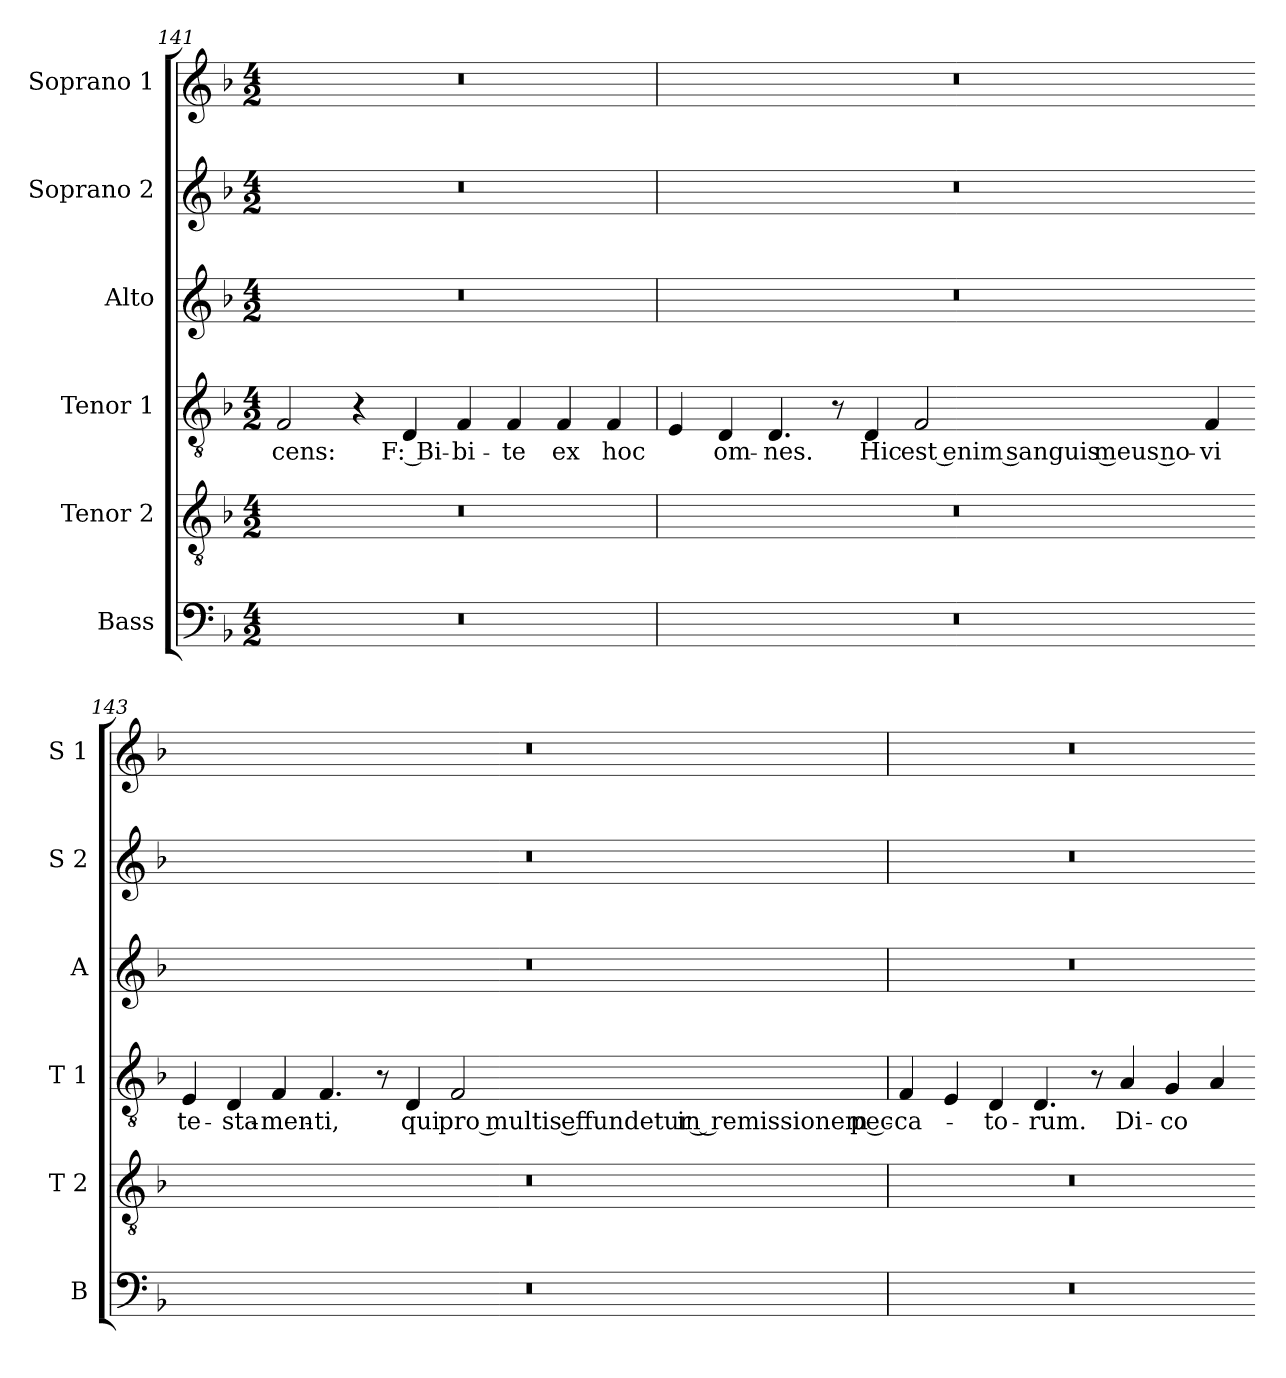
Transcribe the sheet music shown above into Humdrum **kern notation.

**kern	**kern	**kern	**text	**kern	**kern	**kern
*part6	*part5	*part4	*part4	*part3	*part2	*part1
*staff6	*staff5	*staff4	*staff4	*staff3	*staff2	*staff1
*I"Bass	*I"Tenor 2	*I"Tenor 1	*	*I"Alto	*I"Soprano 2	*I"Soprano 1
*I'B	*I'T 2	*I'T 1	*	*I'A	*I'S 2	*I'S 1
*clefF4	*clefGv2	*clefGv2	*	*clefG2	*clefG2	*clefG2
*k[b-]	*k[b-]	*k[b-]	*	*k[b-]	*k[b-]	*k[b-]
*F:	*F:	*F:	*	*F:	*F:	*F:
*M4/2	*M4/2	*M4/2	*	*M4/2	*M4/2	*M4/2
=141	=141	=141	=141	=141	=141	=141
!	!	!	!LO:LY:b	!	!	!
0r	0r	2F/	-cens:	0r	0r	0r
.	.	4r	.	.	.	.
!	!	!	!LO:LY:b	!	!	!
.	.	4D/	F: Bi-	.	.	.
!	!	!	!LO:LY:b	!	!	!
.	.	4F/	-bi-	.	.	.
!	!	!	!LO:LY:b	!	!	!
.	.	4F/	-te	.	.	.
!	!	!	!LO:LY:b	!	!	!
.	.	4F/	ex	.	.	.
!	!	!	!LO:LY:b	!	!	!
.	.	4F/	hoc	.	.	.
!!LO:LB:g=z
=142	=142	=142	=142	=142	=142	=142
0r	0r	4E/	.	0r	0r	0r
!	!	!	!LO:LY:b	!	!	!
.	.	4D/	om-	.	.	.
!	!	!	!LO:LY:b	!	!	!
.	.	4.D/	-nes.	.	.	.
.	.	8r	.	.	.	.
!	!	!	!LO:LY:b	!	!	!
.	.	4D/	Hic	.	.	.
!	!	!	!LO:LY:b	!	!	!
.	.	2F/	est enim sanguis meus no-	.	.	.
!	!	!	!LO:LY:b	!	!	!
.	.	4F/	-vi	.	.	.
=143-	=143-	=143-	=143-	=143-	=143-	=143-
!	!	!	!LO:LY:b	!	!	!
0r	0r	4E/	te-	0r	0r	0r
!	!	!	!LO:LY:b	!	!	!
.	.	4D/	-sta-	.	.	.
!	!	!	!LO:LY:b	!	!	!
.	.	4F/	-men-	.	.	.
!	!	!	!LO:LY:b	!	!	!
.	.	4.F/	-ti,	.	.	.
.	.	8r	.	.	.	.
!	!	!	!LO:LY:b	!	!	!
.	.	4D/	qui	.	.	.
!	!	!	!LO:LY:b	!	!	!
.	.	2F/	pro multis effundetur in remissionem pec-	.	.	.
!!LO:LB:g=z
=144	=144	=144	=144	=144	=144	=144
!	!	!	!LO:LY:b	!	!	!
0r	0r	4F/	-ca-	0r	0r	0r
.	.	4E/	.	.	.	.
!	!	!	!LO:LY:b	!	!	!
.	.	4D/	-to-	.	.	.
!	!	!	!LO:LY:b	!	!	!
.	.	4.D/	-rum.	.	.	.
.	.	8r	.	.	.	.
!	!	!	!LO:LY:b	!	!	!
.	.	4A/	Di-	.	.	.
!	!	!	!LO:LY:b	!	!	!
.	.	4G/	-co	.	.	.
.	.	4A/	.	.	.	.
=-	=-	=-	=-	=-	=-	=-
*-	*-	*-	*-	*-	*-	*-
